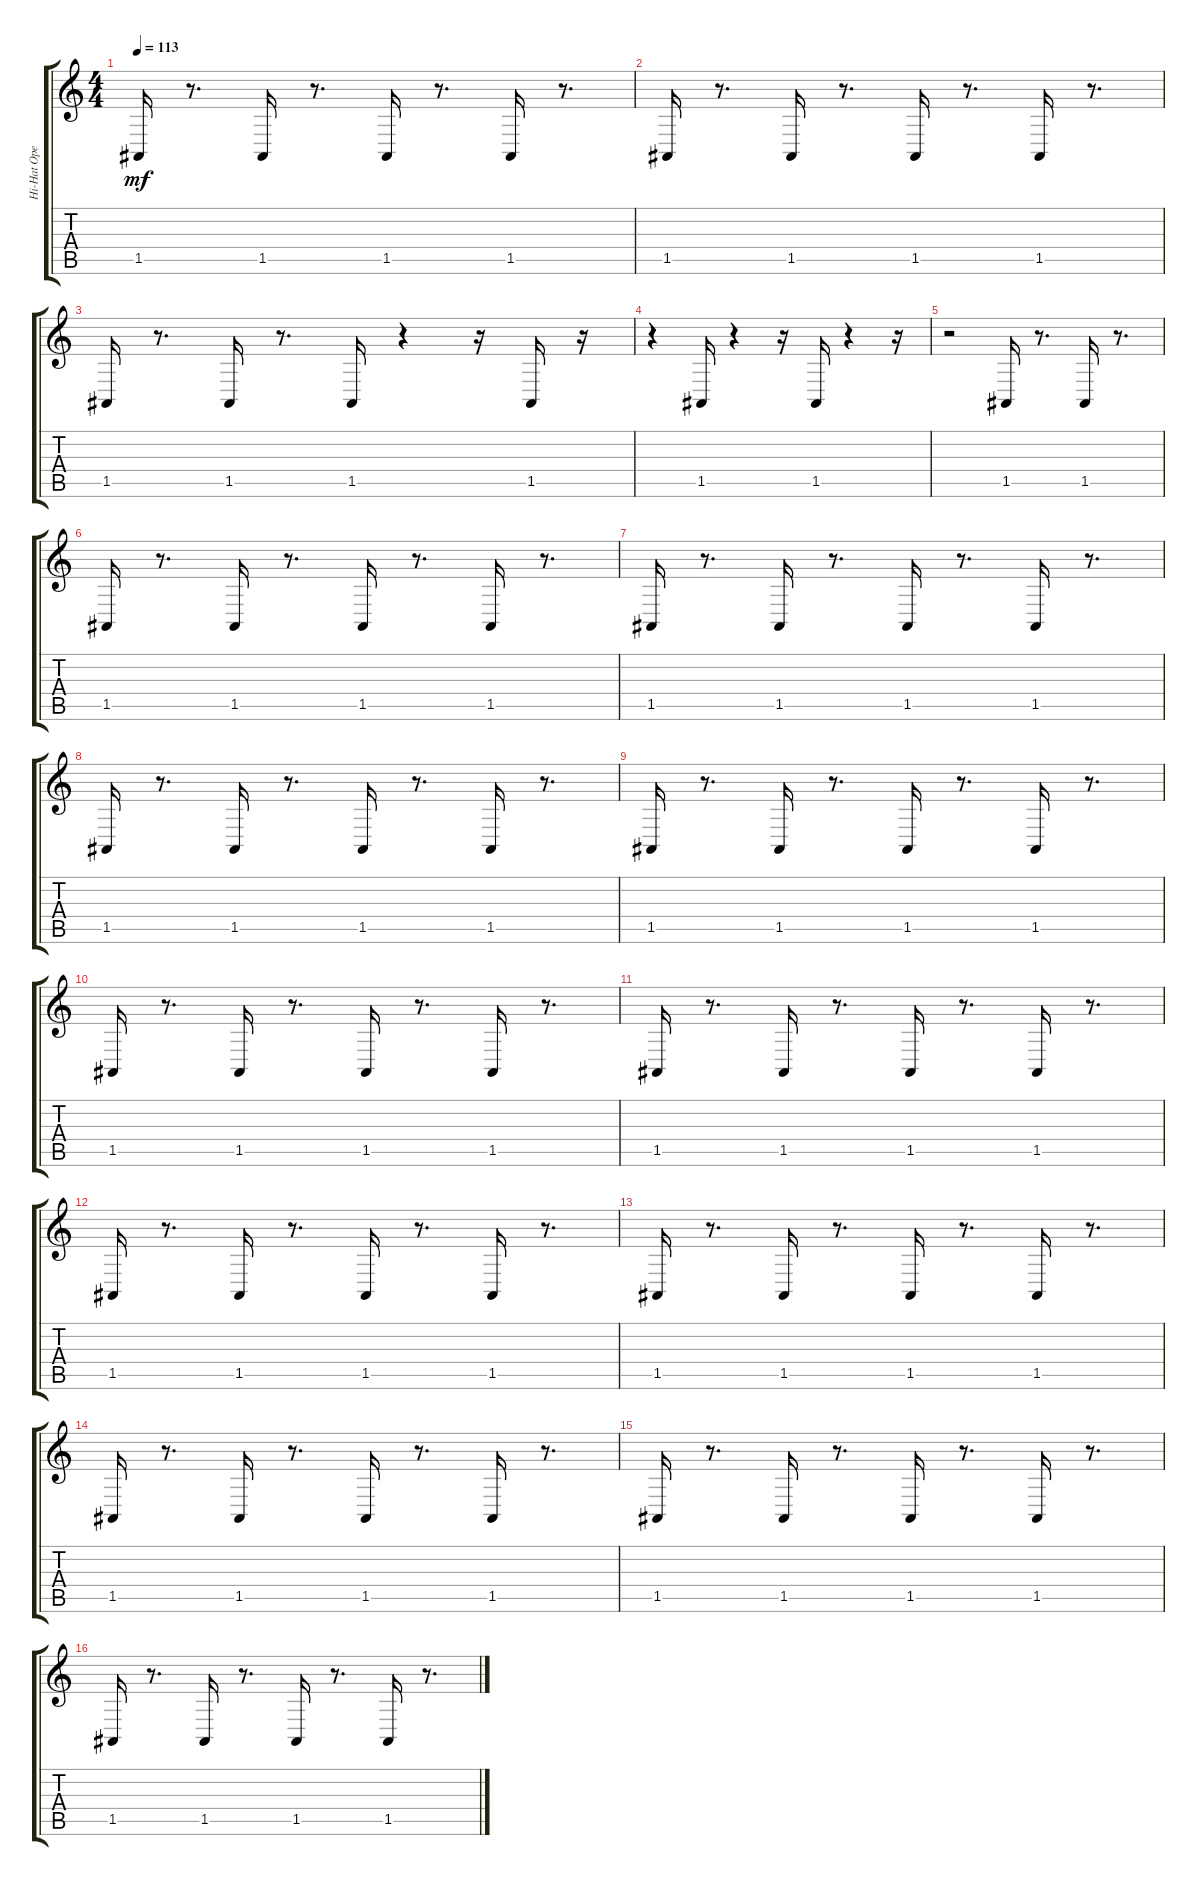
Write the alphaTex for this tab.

\track ("Hi-Hat Open" "Hi-Hat Ope") {instrument acousticgrandpiano}
\staff {score tabs}
\tuning (E4 B3 G3 D3 A2 E2) {hide}
\ts (4 4)
\tempo 113
\clef g2
\ks c
1.5.16{dy mf} r.8{d} 1.5.16 r.8{d} 1.5.16 r.8{d} 1.5.16 r.8{d} |
1.5.16 r.8{d} 1.5.16 r.8{d} 1.5.16 r.8{d} 1.5.16 r.8{d} |
1.5.16 r.8{d} 1.5.16 r.8{d} 1.5.16 r.4 r.16 1.5.16 r.16 |
r.4 1.5.16 r.4 r.16 1.5.16 r.4 r.16 |
r.2 1.5.16 r.8{d} 1.5.16 r.8{d} |
1.5.16 r.8{d} 1.5.16 r.8{d} 1.5.16 r.8{d} 1.5.16 r.8{d} |
1.5.16 r.8{d} 1.5.16 r.8{d} 1.5.16 r.8{d} 1.5.16 r.8{d} |
1.5.16 r.8{d} 1.5.16 r.8{d} 1.5.16 r.8{d} 1.5.16 r.8{d} |
1.5.16 r.8{d} 1.5.16 r.8{d} 1.5.16 r.8{d} 1.5.16 r.8{d} |
1.5.16 r.8{d} 1.5.16 r.8{d} 1.5.16 r.8{d} 1.5.16 r.8{d} |
1.5.16 r.8{d} 1.5.16 r.8{d} 1.5.16 r.8{d} 1.5.16 r.8{d} |
1.5.16 r.8{d} 1.5.16 r.8{d} 1.5.16 r.8{d} 1.5.16 r.8{d} |
1.5.16 r.8{d} 1.5.16 r.8{d} 1.5.16 r.8{d} 1.5.16 r.8{d} |
1.5.16 r.8{d} 1.5.16 r.8{d} 1.5.16 r.8{d} 1.5.16 r.8{d} |
1.5.16 r.8{d} 1.5.16 r.8{d} 1.5.16 r.8{d} 1.5.16 r.8{d} |
1.5.16 r.8{d} 1.5.16 r.8{d} 1.5.16 r.8{d} 1.5.16 r.8{d}
